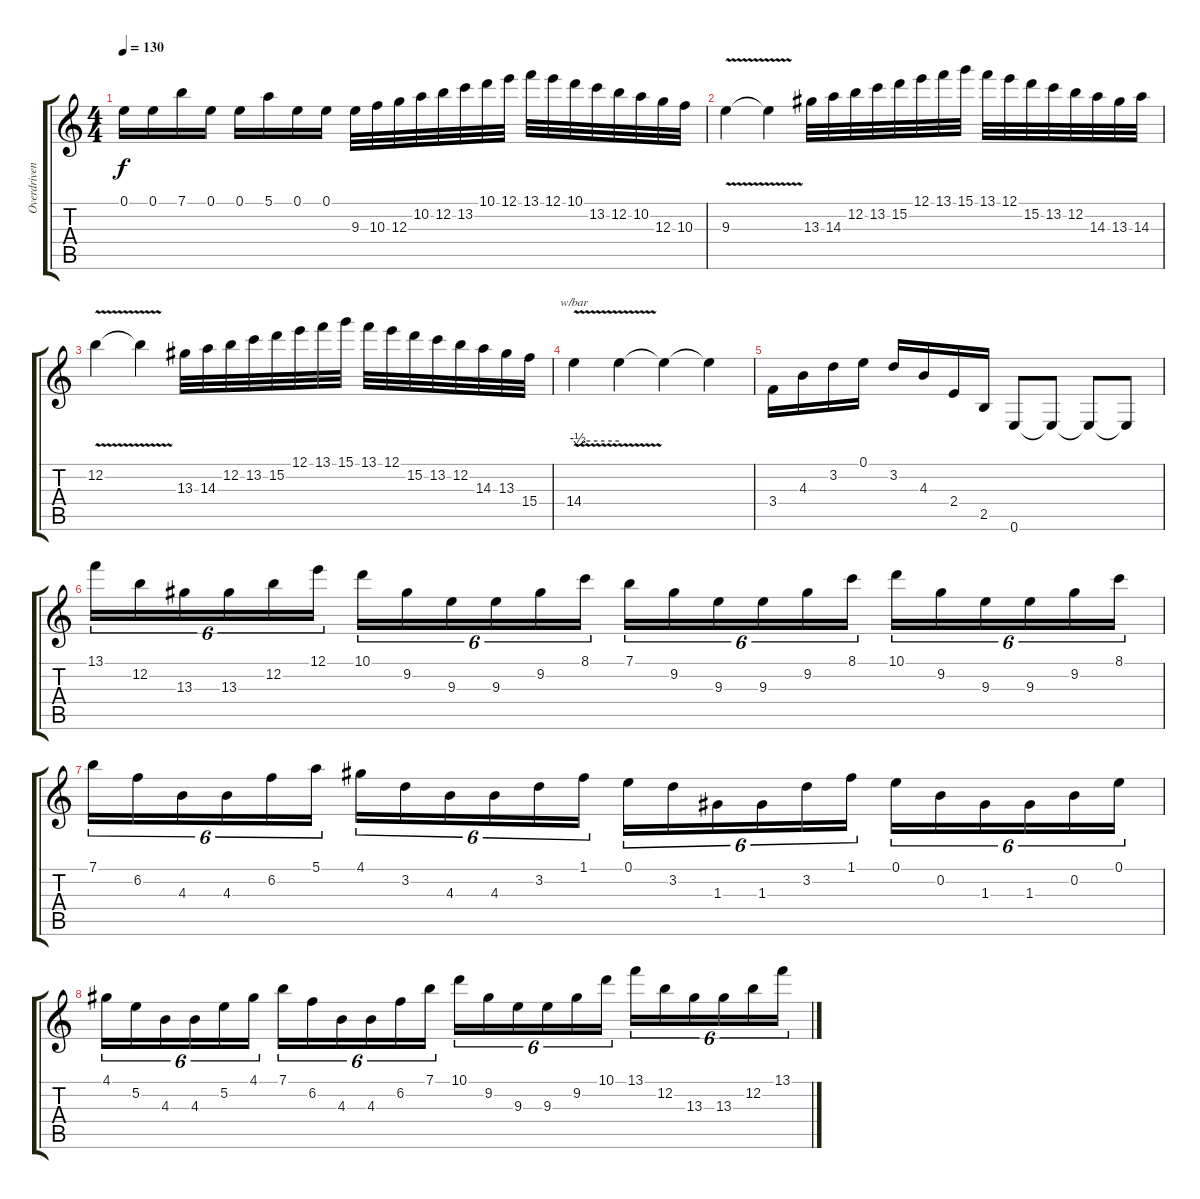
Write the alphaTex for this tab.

\track ("Overdriven Solo Guitar  " "Overdriven") {instrument overdrivenguitar}
\staff {score tabs}
\tuning (E4 B3 G3 D3 A2 E2) {hide}
\ts (4 4)
\tempo 130
\clef g2
\ks c
0.1.16{dy f} 0.1.16 7.1.16 0.1.16 0.1.16 5.1.16 0.1.16 0.1.16 9.3.32 10.3.32 12.3.32 10.2.32 12.2.32 13.2.32 10.1.32 12.1.32 13.1.32 12.1.32 10.1.32 13.2.32 12.2.32 10.2.32 12.3.32 10.3.32 |
9.3{v}.4 9.3{t}.4 13.3.32 14.3.32 12.2.32 13.2.32 15.2.32 12.1.32 13.1.32 15.1.32 13.1.32 12.1.32 15.2.32 13.2.32 12.2.32 14.3.32 13.3.32 14.3.32 |
12.2{v}.4 12.2{t}.4 13.3.32 14.3.32 12.2.32 13.2.32 15.2.32 12.1.32 13.1.32 15.1.32 13.1.32 12.1.32 15.2.32 13.2.32 12.2.32 14.3.32 13.3.32 15.4.32 |
14.4{v}.4{tbe (custom default 0 0 5 -2 15 0 60 0)} 14.4{t}.4 14.4{t}.4 14.4{t}.4 |
3.4.16 4.3.16 3.2.16 0.1.16 3.2.16 4.3.16 2.4.16 2.5.16 0.6.8 0.6{t}.8 0.6{t}.8 0.6{t}.8 |
13.1.16{tu (6 4)} 12.2.16{tu (6 4)} 13.3.16{tu (6 4)} 13.3.16{tu (6 4)} 12.2.16{tu (6 4)} 12.1.16{tu (6 4)} 10.1.16{tu (6 4)} 9.2.16{tu (6 4)} 9.3.16{tu (6 4)} 9.3.16{tu (6 4)} 9.2.16{tu (6 4)} 8.1.16{tu (6 4)} 7.1.16{tu (6 4)} 9.2.16{tu (6 4)} 9.3.16{tu (6 4)} 9.3.16{tu (6 4)} 9.2.16{tu (6 4)} 8.1.16{tu (6 4)} 10.1.16{tu (6 4)} 9.2.16{tu (6 4)} 9.3.16{tu (6 4)} 9.3.16{tu (6 4)} 9.2.16{tu (6 4)} 8.1.16{tu (6 4)} |
7.1.16{tu (6 4)} 6.2.16{tu (6 4)} 4.3.16{tu (6 4)} 4.3.16{tu (6 4)} 6.2.16{tu (6 4)} 5.1.16{tu (6 4)} 4.1.16{tu (6 4)} 3.2.16{tu (6 4)} 4.3.16{tu (6 4)} 4.3.16{tu (6 4)} 3.2.16{tu (6 4)} 1.1.16{tu (6 4)} 0.1.16{tu (6 4)} 3.2.16{tu (6 4)} 1.3.16{tu (6 4)} 1.3.16{tu (6 4)} 3.2.16{tu (6 4)} 1.1.16{tu (6 4)} 0.1.16{tu (6 4)} 0.2.16{tu (6 4)} 1.3.16{tu (6 4)} 1.3.16{tu (6 4)} 0.2.16{tu (6 4)} 0.1.16{tu (6 4)} |
4.1.16{tu (6 4)} 5.2.16{tu (6 4)} 4.3.16{tu (6 4)} 4.3.16{tu (6 4)} 5.2.16{tu (6 4)} 4.1.16{tu (6 4)} 7.1.16{tu (6 4)} 6.2.16{tu (6 4)} 4.3.16{tu (6 4)} 4.3.16{tu (6 4)} 6.2.16{tu (6 4)} 7.1.16{tu (6 4)} 10.1.16{tu (6 4)} 9.2.16{tu (6 4)} 9.3.16{tu (6 4)} 9.3.16{tu (6 4)} 9.2.16{tu (6 4)} 10.1.16{tu (6 4)} 13.1.16{tu (6 4)} 12.2.16{tu (6 4)} 13.3.16{tu (6 4)} 13.3.16{tu (6 4)} 12.2.16{tu (6 4)} 13.1.16{tu (6 4)}
